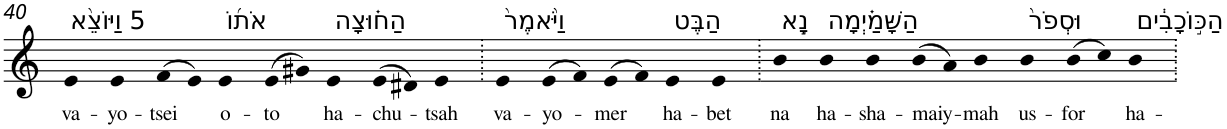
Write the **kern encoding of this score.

**kern	**text
*part1	*part1
*staff1	*staff1
*I"Piano	*
*I'Pno	*
!!LO:PB:g=z
*clefG2	*
*k[]	*
=40	=40
!LO:TX:a:t=5 וַיּוֹצֵ֨א	!
!	!LO:LY:b
4e	va-
!	!LO:LY:b
4e	-yo-
!	!LO:LY:b
(>8f	-tsei
8e)	.
!LO:TX:a:t=אֹת֜וֹ	!
!	!LO:LY:b
4e	o-
!	!LO:LY:b
(>8e	-to
8g#X)	.
!LO:TX:a:t=הַח֗וּצָה	!
!	!LO:LY:b
4e	ha-
!	!LO:LY:b
(>8e	-chu-
8d#X)	.
!	!LO:LY:b
4e	-tsah
=41.	=41.
!LO:TX:a:t=וַיֹּ֙אמֶר֙	!
!	!LO:LY:b
4e	va-
!	!LO:LY:b
(>8e	-yo-
8f)	.
!	!LO:LY:b
(>8e	-mer
8f)	.
!LO:TX:a:t=הַבֶּט	!
!	!LO:LY:b
4e	ha-
!	!LO:LY:b
4e	-bet
=42.	=42.
!LO:TX:a:t=נָ֣א	!
!	!LO:LY:b
4b	na
!LO:TX:a:t=הַשָּׁמַ֗יְמָה	!
!	!LO:LY:b
4b	ha-
!	!LO:LY:b
4b	-sha-
!	!LO:LY:b
(>8b	-maiy-
8a)	.
!	!LO:LY:b
4b	-mah
!LO:TX:a:t=וּסְפֹר֙	!
!	!LO:LY:b
4b	us-
!	!LO:LY:b
(>8b	-for
8cc)	.
!LO:TX:a:t=הַכּ֣וֹכָבִ֔ים	!
!	!LO:LY:b
4b	ha-
=.	=.
*-	*-
